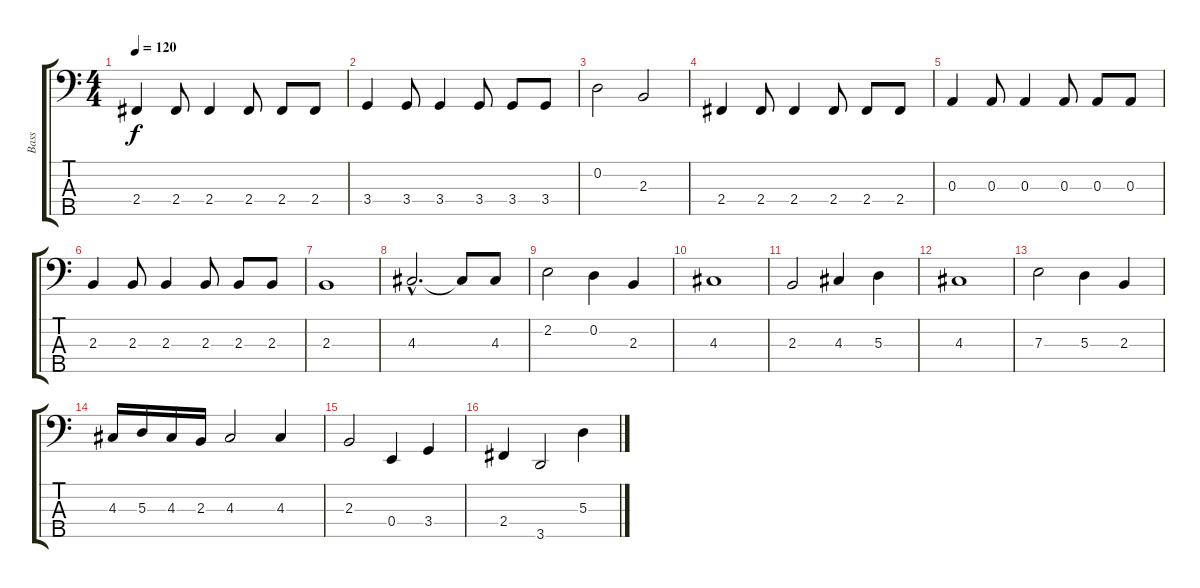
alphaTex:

\track ("Bass" "Bass") {instrument electricbassfinger}
\staff {score tabs}
\tuning (G2 D2 A1 E1 B0) {hide}
\ts (4 4)
\tempo 120
\clef f4
\ks c
2.4.4{dy f} 2.4.8 2.4.4 2.4.8 2.4.8 2.4.8 |
3.4.4 3.4.8 3.4.4 3.4.8 3.4.8 3.4.8 |
0.2.2 2.3.2 |
2.4.4 2.4.8 2.4.4 2.4.8 2.4.8 2.4.8 |
0.3.4 0.3.8 0.3.4 0.3.8 0.3.8 0.3.8 |
2.3.4 2.3.8 2.3.4 2.3.8 2.3.8 2.3.8 |
2.3.1 |
4.3{hac}.2{d} 4.3{t}.8 4.3.8 |
2.2.2 0.2.4 2.3.4 |
4.3.1 |
2.3.2 4.3.4 5.3.4 |
4.3.1 |
7.3.2 5.3.4 2.3.4 |
4.3.16 5.3.16 4.3.16 2.3.16 4.3.2 4.3.4 |
2.3.2 0.4.4 3.4.4 |
2.4.4 3.5.2 5.3.4
